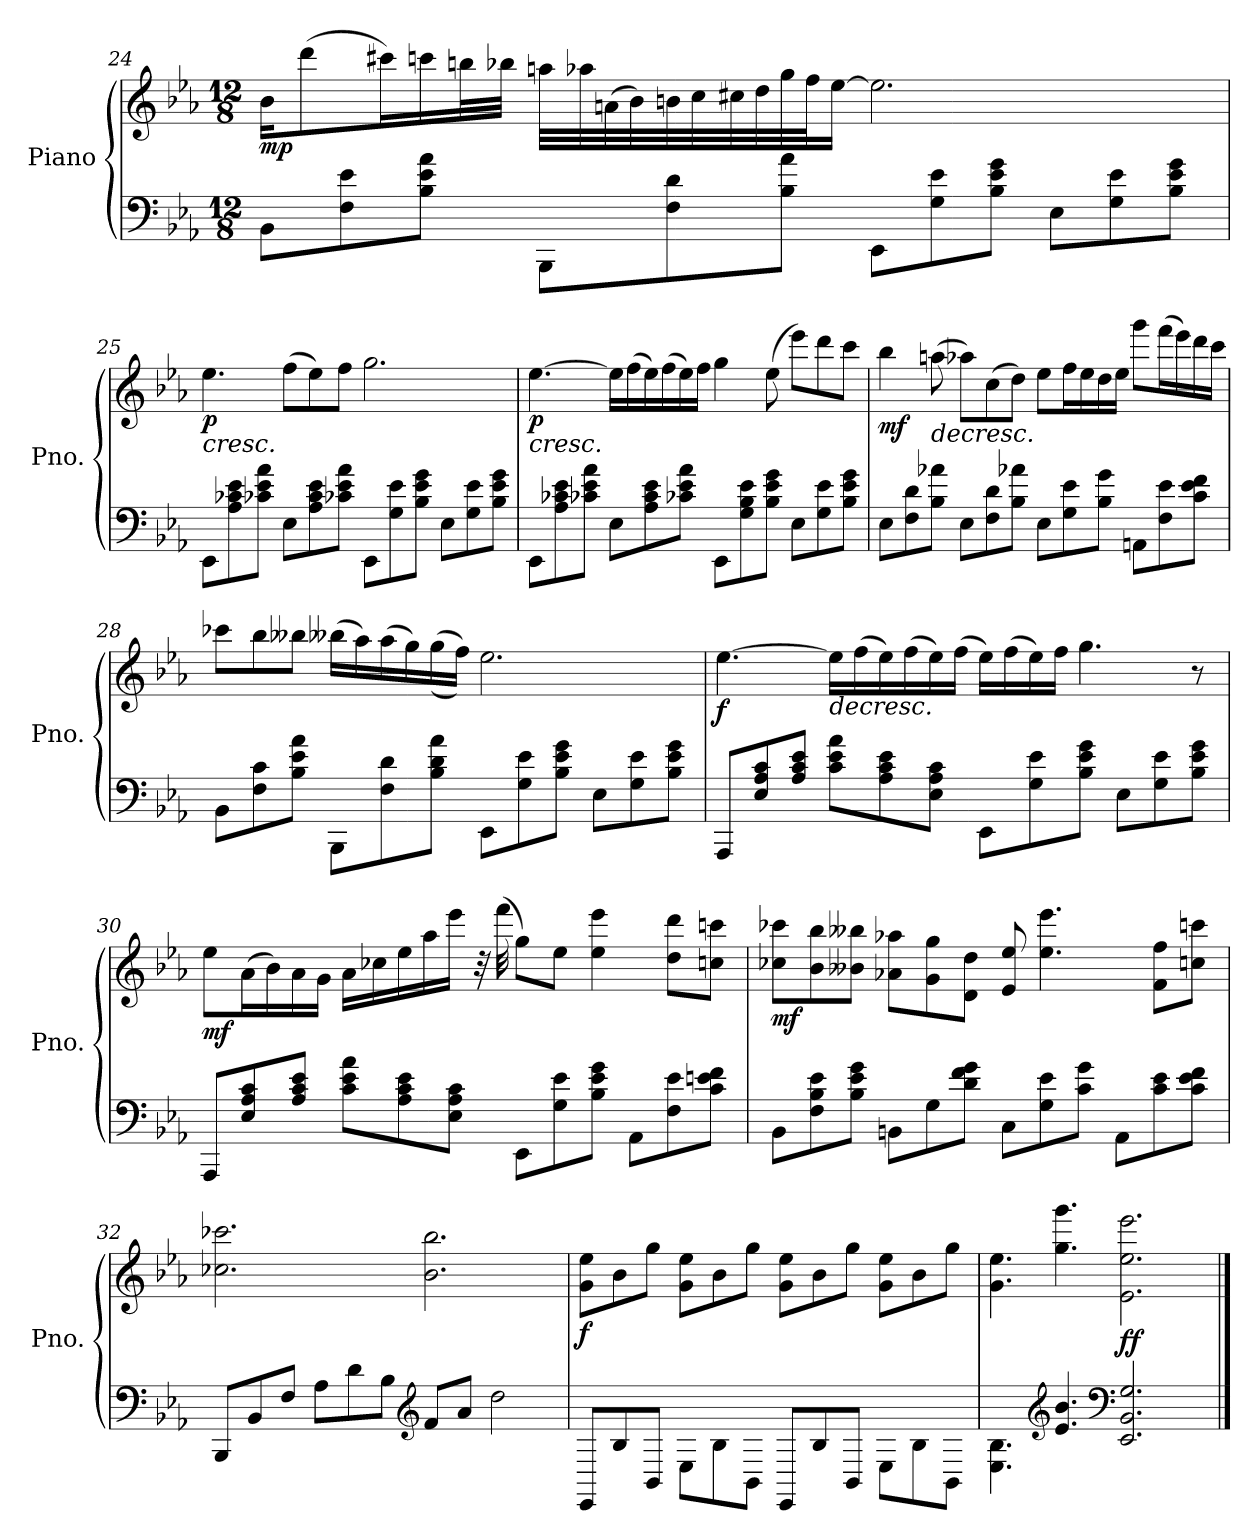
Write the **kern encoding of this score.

**kern	**kern	**dynam
*part1	*part1	*part1
*staff2	*staff1	*staff1/2
*I"Piano	*	*
*I'Pno.	*	*
!!LO:LB:g=z
*clefF4	*clefG2	*
*k[b-e-a-]	*k[b-e-a-]	*
*M12/8	*M12/8	*
=24	=24	=24
!	!	!LO:DY:b
8BB-\L	16b-\KL	mp
.	(8ddd\	.
8F\ 8e-\	.	.
.	16ccc#X\L)	.
8B-\ 8e-\ 8a-\J	16cccn\	.
.	32bbn\L	.
.	32bb-X\JJJ	.
8BBB-\L	32aan\LLL	.
.	32aa-X\	.
.	(32an\	.
.	32b-\)	.
8F\ 8d\	32bn\	.
.	32cc\	.
.	32cc#X\	.
.	32dd\	.
8B-\ 8a-\J	32gg\	.
.	32ff\J	.
.	[16ee-\JJ	.
8EE-\L	2.ee-\]	.
8G\ 8e-\	.	.
8B-\ 8e-\ 8g\J	.	.
8E-\L	.	.
8G\ 8e-\	.	.
8B-\ 8e-\ 8g\J	.	.
!!LO:LB:g=z
=25	=25	=25
!	!	!LO:HP:b
!	!	!LO:DY:n=1:b
8EE-\L	4.ee-\	< p
8A-\ 8c-X\ 8e-\	.	.
8c-X\ 8e-\ 8a-\J	.	.
8E-\L	(8ff\L	.
8A-\ 8c-\ 8e-\	8ee-\)	.
!	!	!LO:DY:n=2:b
8c-X\ 8e-\ 8a-\J	8ff\J	other-dynamics
!	!	!LO:DY:n=3:b
8EE-\L	2.gg\	other-dynamics
8G\ 8e-\	.	.
8B-\ 8e-\ 8g\J	.	.
8E-\L	.	.
8G\ 8e-\	.	.
8B-\ 8e-\ 8g\J	.	.
.	.	[
=26	=26	=26
!	!	!LO:HP:b
!	!	!LO:DY:n=1:b
8EE-\L	[4.ee-\	< p
8A-\ 8c-X\ 8e-\	.	.
8c-X\ 8e-\ 8a-\J	.	.
!	!	!LO:DY:n=2:b
8E-\L	16ee-\LL]	other-dynamics
.	(16ff\	.
8A-\ 8c-\ 8e-\	16ee-\)	.
.	(16ff\	.
8c-X\ 8e-\ 8a-\J	16ee-\)	.
.	16ff\JJ	.
!	!	!LO:DY:n=3:b
8EE-\L	4gg\	other-dynamics
8G\ 8B-\ 8e-\	.	.
8B-\ 8e-\ 8g\J	(8ee-\	.
!	!	!LO:DY:n=4:b
8E-\L	8eee-\L)	other-dynamics
8G\ 8e-\	8ddd\	.
8B-\ 8e-\ 8g\J	8ccc\J	.
.	.	[
!!LO:LB:g=z
=27	=27	=27
!	!	!LO:DY:b
8E-\L	4bb-\	mf
8F\ 8d\	.	.
!	!	!LO:HP:b
8B-\ 8a-X\J	(8aan\	>
8E-\L	8aa-X\L)	.
8F\ 8d\	(8cc\	.
8B-\ 8a-X\J	8dd\J)	.
!	!	!LO:DY:b
8E-\L	8ee-\L	other-dynamics
8G\ 8e-\	16ff\L	.
.	16ee-\	.
8B-\ 8g\J	16dd\	.
.	16ee-\JJ	.
8AAn\L	8ggg\L	.
8F\ 8e-\	(16fff\L	.
.	16eee-\)	.
8c\ 8e-\ 8f\J	16ddd\	.
.	16ccc\JJ	.
.	.	]
=28	=28	=28
!	!	!LO:DY:b
8BB-\L	8ccc-X\L	other-dynamics
8F\ 8c\	8bb-\	.
8B-\ 8e-\ 8a-\J	8bb--X\J	.
8BBB-\L	(16bb--X\LL	.
.	16aa-\)	.
8F\ 8d\	(16aa-\	.
.	16gg\)	.
8B-\ 8d\ 8a-\J	((16gg\	.
.	16ff\JJ))	.
8EE-\L	2.ee-\	.
8G\ 8e-\	.	.
8B-\ 8e-\ 8g\J	.	.
8E-\L	.	.
8G\ 8e-\	.	.
8B-\ 8e-\ 8g\J	.	.
!!LO:LB:g=z
=29	=29	=29
!	!	!LO:DY:b
8AAA-/L	[4.ee-\	f
8E-/ 8A-/ 8c/	.	.
8A-/ 8c/ 8e-/J	.	.
!	!	!LO:HP:b
!	!	!LO:DY:n=1:b
8c\ 8e-\ 8a-\L	16ee-\LL]	> other-dynamics
.	(16ff\	.
8A-\ 8c\ 8e-\	16ee-\)	.
.	(16ff\	.
8E-\ 8A-\ 8c\J	16ee-\)	.
.	(16ff\JJ	.
!	!	!LO:DY:n=2:b
8EE-\L	16ee-\LL)	other-dynamics
.	(16ff\	.
8G\ 8e-\	16ee-\)	.
.	16ff\JJ	.
8B-\ 8e-\ 8g\J	4.gg\	.
8E-\L	.	.
8G\ 8e-\	.	.
8B-\ 8e-\ 8g\J	8r	.
.	.	]
=30	=30	=30
!	!	!LO:DY:b
8AAA-/L	8ee-\L	mf
8E-/ 8A-/ 8c/	(16a-\L	.
.	16b-\)	.
8A-/ 8c/ 8e-/J	16a-\	.
.	16g\JJ	.
8c\ 8e-\ 8a-\L	16a-\LL	.
.	16cc-X\	.
8A-\ 8c\ 8e-\	16ee-\	.
.	16aa-\	.
!	!	!LO:DY:b
8E-\ 8A-\ 8c\J	16eee-\JJ	other-dynamics
.	32r	.
.	(32fff\	.
8EE-\L	8gg\L)	.
8G\ 8e-\	8ee-\J	.
8B-\ 8e-\ 8g\J	4ee-\ 4eee-\	.
8AA-\L	.	.
8F\ 8e-\	8dd\ 8ddd\L	.
8c\ 8en\ 8f\J	8ccn\ 8cccn\J	.
!!LO:LB:g=z
=31	=31	=31
!	!	!LO:DY:b
8BB-\L	8cc-X\ 8ccc-X\L	mf
8F\ 8B-\ 8e-\	8b-\ 8bb-\	.
8B-\ 8e-\ 8g\J	8b--X\ 8bb--X\J	.
!	!	!LO:DY:b
8BBn\L	8a-X\ 8aa-X\L	other-dynamics
8G\	8g\ 8gg\	.
8d\ 8f\ 8g\J	8d\ 8dd\J	.
8C\L	8e-/ 8ee-/	.
8G\ 8e-\	4.ee-\ 4.eee-\	.
8c\ 8g\J	.	.
!	!	!LO:DY:a=2
8AA-\L	.	other-dynamics
8c\ 8e-\	8f\ 8ff\L	.
8c\ 8e-\ 8f\J	8ccn\ 8cccn\J	.
=32	=32	=32
!	!	!LO:DY:b
8BBB-/L	2.cc-X\ 2.ccc-X\	other-dynamics
8BB-/	.	.
8F/J	.	.
8A-\L	.	.
8d\	.	.
8B-\J	.	.
*clefG2	*	*
8f/L	2.b-\ 2.bb-\	.
8a-/J	.	.
2dd\	.	.
!!LO:PB:g=z
=33	=33	=33
!	!	!LO:DY:b
8EE-/L	8g\ 8ee-\L	f
8B-/	8b-\	.
8BB-/J	8gg\J	.
8E-\L	8g\ 8ee-\L	.
8B-\	8b-\	.
8BB-\J	8gg\J	.
8EE-/L	8g\ 8ee-\L	.
8B-/	8b-\	.
8BB-/J	8gg\J	.
8E-\L	8g\ 8ee-\L	.
8B-\	8b-\	.
8BB-\J	8gg\J	.
=34	=34	=34
4.E-\ 4.B-\	4.g\ 4.ee-\	.
*clefG2	*	*
4.e-/ 4.b-/	4.gg\ 4.ggg\	.
*clefF4	*	*
!	!	!LO:DY:b
2.EE-/ 2.BB-/ 2.G/	2.e-\ 2.ee-\ 2.eee-\	ff
==	==	==
*-	*-	*-
